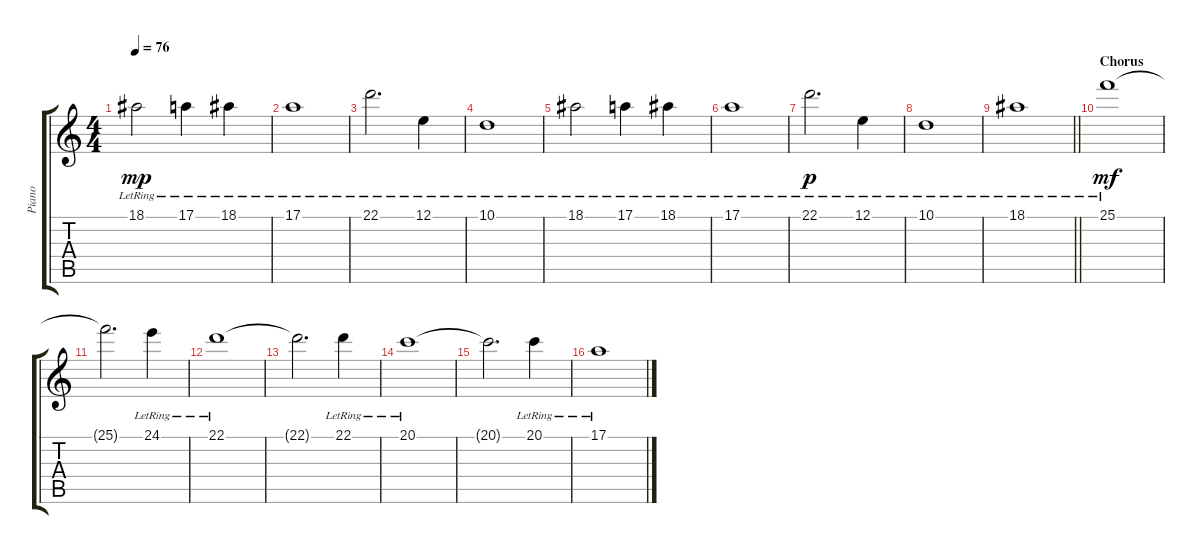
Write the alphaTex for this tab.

\track ("Piano" "Piano") {instrument electricpiano1}
\staff {score tabs}
\tuning (E4 B3 G3 D3 A2 E2) {hide}
\ts (4 4)
\tempo 76
\clef g2
\ks c
18.1{lr}.2{dy mp} 17.1{lr}.4 18.1{lr}.4 |
17.1{lr}.1 |
22.1{lr}.2{d} 12.1{lr}.4 |
10.1{lr}.1 |
18.1{lr}.2 17.1{lr}.4 18.1{lr}.4 |
17.1{lr}.1 |
22.1{lr}.2{d dy p} 12.1{lr}.4 |
10.1{lr}.1 |
\barLineRight lightlight
18.1{lr}.1 |
\section ("" "Chorus")
25.1{lr}.1{dy mf} |
25.1{t}.2{d} 24.1{lr}.4 |
22.1{lr}.1 |
22.1{t}.2{d} 22.1{lr}.4 |
20.1{lr}.1 |
20.1{t}.2{d} 20.1{lr}.4 |
17.1{lr}.1
